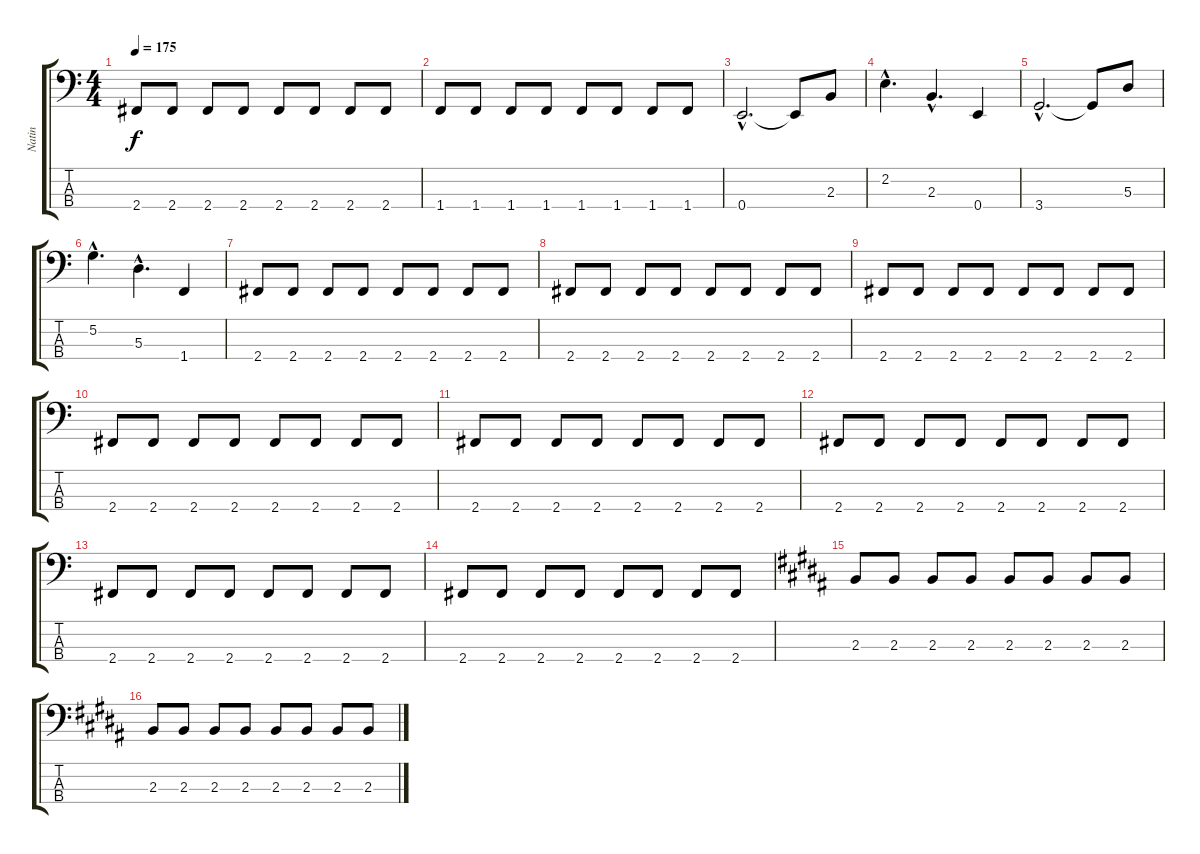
\track ("Natin" "Natin") {instrument electricbassfinger}
\staff {score tabs}
\tuning (G2 D2 A1 E1) {hide}
\ts (4 4)
\tempo 175
\clef f4
\ks c
2.4.8{dy f} 2.4.8 2.4.8 2.4.8 2.4.8 2.4.8 2.4.8 2.4.8 |
1.4.8 1.4.8 1.4.8 1.4.8 1.4.8 1.4.8 1.4.8 1.4.8 |
0.4{hac}.2{d} 0.4{t}.8 2.3.8 |
2.2{hac}.4{d} 2.3{hac}.4{d} 0.4.4 |
3.4{hac}.2{d} 3.4{t}.8 5.3.8 |
5.2{hac}.4{d} 5.3{hac}.4{d} 1.4.4 |
2.4.8 2.4.8 2.4.8 2.4.8 2.4.8 2.4.8 2.4.8 2.4.8 |
2.4.8 2.4.8 2.4.8 2.4.8 2.4.8 2.4.8 2.4.8 2.4.8 |
2.4.8 2.4.8 2.4.8 2.4.8 2.4.8 2.4.8 2.4.8 2.4.8 |
2.4.8 2.4.8 2.4.8 2.4.8 2.4.8 2.4.8 2.4.8 2.4.8 |
2.4.8 2.4.8 2.4.8 2.4.8 2.4.8 2.4.8 2.4.8 2.4.8 |
2.4.8 2.4.8 2.4.8 2.4.8 2.4.8 2.4.8 2.4.8 2.4.8 |
2.4.8 2.4.8 2.4.8 2.4.8 2.4.8 2.4.8 2.4.8 2.4.8 |
2.4.8 2.4.8 2.4.8 2.4.8 2.4.8 2.4.8 2.4.8 2.4.8 |
\ks b
2.3.8 2.3.8 2.3.8 2.3.8 2.3.8 2.3.8 2.3.8 2.3.8 |
2.3.8 2.3.8 2.3.8 2.3.8 2.3.8 2.3.8 2.3.8 2.3.8
